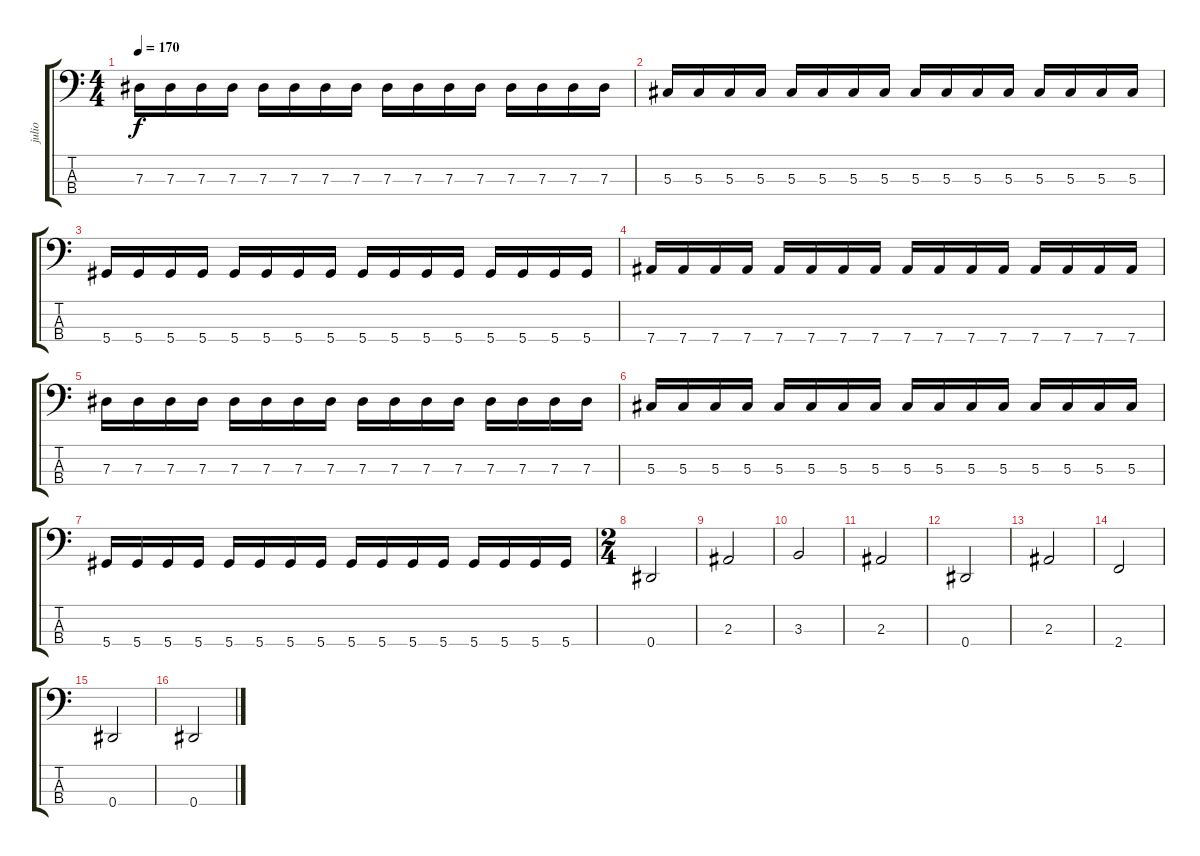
\track ("julio" "julio") {instrument electricbassfinger}
\staff {score tabs}
\tuning (Gb2 Db2 Ab1 Eb1) {hide}
\ts (4 4)
\tempo 170
\clef f4
\ks c
7.3.16{dy f} 7.3.16 7.3.16 7.3.16 7.3.16 7.3.16 7.3.16 7.3.16 7.3.16 7.3.16 7.3.16 7.3.16 7.3.16 7.3.16 7.3.16 7.3.16 |
5.3.16 5.3.16 5.3.16 5.3.16 5.3.16 5.3.16 5.3.16 5.3.16 5.3.16 5.3.16 5.3.16 5.3.16 5.3.16 5.3.16 5.3.16 5.3.16 |
5.4.16 5.4.16 5.4.16 5.4.16 5.4.16 5.4.16 5.4.16 5.4.16 5.4.16 5.4.16 5.4.16 5.4.16 5.4.16 5.4.16 5.4.16 5.4.16 |
7.4.16 7.4.16 7.4.16 7.4.16 7.4.16 7.4.16 7.4.16 7.4.16 7.4.16 7.4.16 7.4.16 7.4.16 7.4.16 7.4.16 7.4.16 7.4.16 |
7.3.16 7.3.16 7.3.16 7.3.16 7.3.16 7.3.16 7.3.16 7.3.16 7.3.16 7.3.16 7.3.16 7.3.16 7.3.16 7.3.16 7.3.16 7.3.16 |
5.3.16 5.3.16 5.3.16 5.3.16 5.3.16 5.3.16 5.3.16 5.3.16 5.3.16 5.3.16 5.3.16 5.3.16 5.3.16 5.3.16 5.3.16 5.3.16 |
5.4.16 5.4.16 5.4.16 5.4.16 5.4.16 5.4.16 5.4.16 5.4.16 5.4.16 5.4.16 5.4.16 5.4.16 5.4.16 5.4.16 5.4.16 5.4.16 |
\ts (2 4)
0.4.2 |
2.3.2 |
3.3.2 |
2.3.2 |
0.4.2 |
2.3.2 |
2.4.2 |
0.4.2 |
0.4.2
